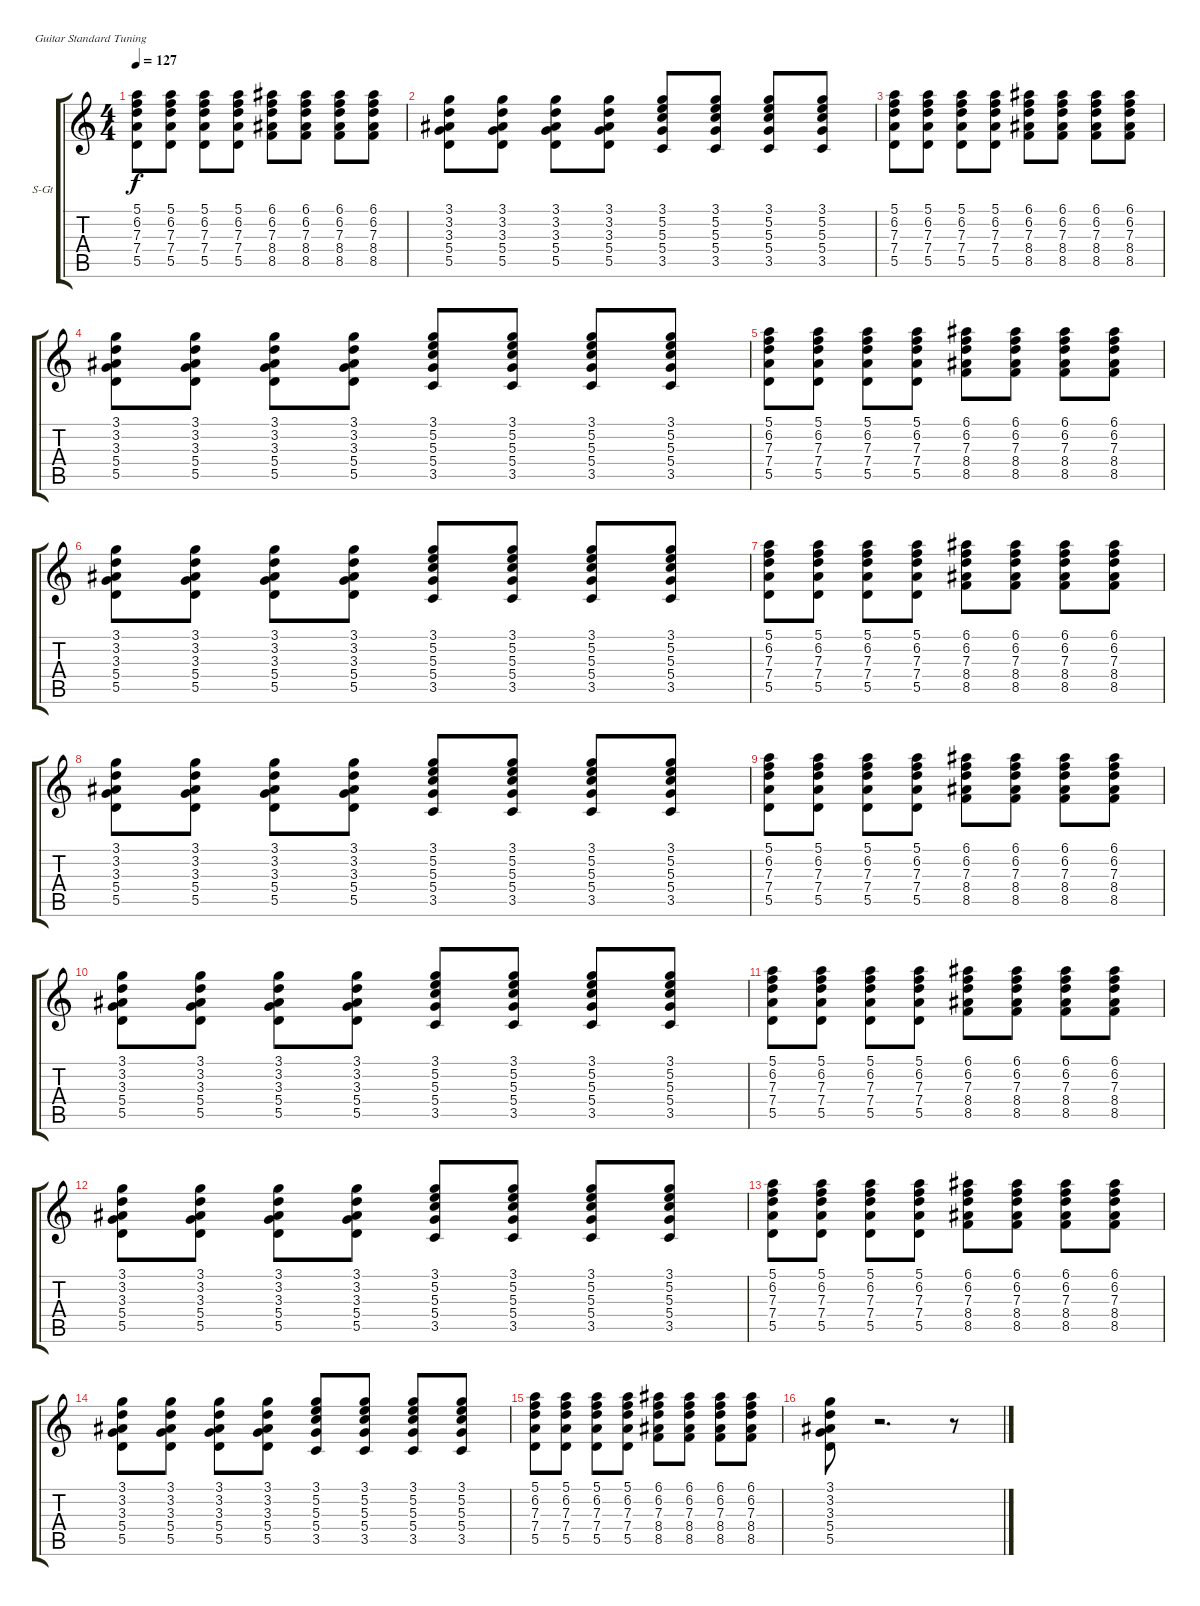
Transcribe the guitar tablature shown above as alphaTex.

\defaultSystemsLayout 4
\bracketExtendMode groupsimilarinstruments
\firstSystemTrackNameOrientation horizontal
\otherSystemsTrackNameOrientation horizontal
\track ("В. Бутусов (Ритм)" "S-Gt") {instrument acousticguitarsteel}
\staff {score tabs}
\tuning (E4 B3 G3 D3 A2 E2)
\ts (4 4)
\tempo 127
\clef g2
\ks c
(5.1 6.2 7.3 7.4 5.5).8{dy f} (5.1 6.2 7.3 7.4 5.5).8 (5.1 6.2 7.3 7.4 5.5).8 (5.1 6.2 7.3 7.4 5.5).8 (6.1 6.2 7.3 8.4 8.5).8 (6.1 6.2 7.3 8.4 8.5).8 (6.1 6.2 7.3 8.4 8.5).8 (6.1 6.2 7.3 8.4 8.5).8 |
(3.1 3.2 3.3 5.4 5.5).8 (3.1 3.2 3.3 5.4 5.5).8 (3.1 3.2 3.3 5.4 5.5).8 (3.1 3.2 3.3 5.4 5.5).8 (3.1 5.2 5.3 5.4 3.5).8 (3.1 5.2 5.3 5.4 3.5).8 (3.1 5.2 5.3 5.4 3.5).8 (3.1 5.2 5.3 5.4 3.5).8 |
(5.1 6.2 7.3 7.4 5.5).8 (5.1 6.2 7.3 7.4 5.5).8 (5.1 6.2 7.3 7.4 5.5).8 (5.1 6.2 7.3 7.4 5.5).8 (6.1 6.2 7.3 8.4 8.5).8 (6.1 6.2 7.3 8.4 8.5).8 (6.1 6.2 7.3 8.4 8.5).8 (6.1 6.2 7.3 8.4 8.5).8 |
(3.1 3.2 3.3 5.4 5.5).8 (3.1 3.2 3.3 5.4 5.5).8 (3.1 3.2 3.3 5.4 5.5).8 (3.1 3.2 3.3 5.4 5.5).8 (3.1 5.2 5.3 5.4 3.5).8 (3.1 5.2 5.3 5.4 3.5).8 (3.1 5.2 5.3 5.4 3.5).8 (3.1 5.2 5.3 5.4 3.5).8 |
(5.1 6.2 7.3 7.4 5.5).8 (5.1 6.2 7.3 7.4 5.5).8 (5.1 6.2 7.3 7.4 5.5).8 (5.1 6.2 7.3 7.4 5.5).8 (6.1 6.2 7.3 8.4 8.5).8 (6.1 6.2 7.3 8.4 8.5).8 (6.1 6.2 7.3 8.4 8.5).8 (6.1 6.2 7.3 8.4 8.5).8 |
(3.1 3.2 3.3 5.4 5.5).8 (3.1 3.2 3.3 5.4 5.5).8 (3.1 3.2 3.3 5.4 5.5).8 (3.1 3.2 3.3 5.4 5.5).8 (3.1 5.2 5.3 5.4 3.5).8 (3.1 5.2 5.3 5.4 3.5).8 (3.1 5.2 5.3 5.4 3.5).8 (3.1 5.2 5.3 5.4 3.5).8 |
(5.1 6.2 7.3 7.4 5.5).8 (5.1 6.2 7.3 7.4 5.5).8 (5.1 6.2 7.3 7.4 5.5).8 (5.1 6.2 7.3 7.4 5.5).8 (6.1 6.2 7.3 8.4 8.5).8 (6.1 6.2 7.3 8.4 8.5).8 (6.1 6.2 7.3 8.4 8.5).8 (6.1 6.2 7.3 8.4 8.5).8 |
(3.1 3.2 3.3 5.4 5.5).8 (3.1 3.2 3.3 5.4 5.5).8 (3.1 3.2 3.3 5.4 5.5).8 (3.1 3.2 3.3 5.4 5.5).8 (3.1 5.2 5.3 5.4 3.5).8 (3.1 5.2 5.3 5.4 3.5).8 (3.1 5.2 5.3 5.4 3.5).8 (3.1 5.2 5.3 5.4 3.5).8 |
(5.1 6.2 7.3 7.4 5.5).8 (5.1 6.2 7.3 7.4 5.5).8 (5.1 6.2 7.3 7.4 5.5).8 (5.1 6.2 7.3 7.4 5.5).8 (6.1 6.2 7.3 8.4 8.5).8 (6.1 6.2 7.3 8.4 8.5).8 (6.1 6.2 7.3 8.4 8.5).8 (6.1 6.2 7.3 8.4 8.5).8 |
(3.1 3.2 3.3 5.4 5.5).8 (3.1 3.2 3.3 5.4 5.5).8 (3.1 3.2 3.3 5.4 5.5).8 (3.1 3.2 3.3 5.4 5.5).8 (3.1 5.2 5.3 5.4 3.5).8 (3.1 5.2 5.3 5.4 3.5).8 (3.1 5.2 5.3 5.4 3.5).8 (3.1 5.2 5.3 5.4 3.5).8 |
(5.1 6.2 7.3 7.4 5.5).8 (5.1 6.2 7.3 7.4 5.5).8 (5.1 6.2 7.3 7.4 5.5).8 (5.1 6.2 7.3 7.4 5.5).8 (6.1 6.2 7.3 8.4 8.5).8 (6.1 6.2 7.3 8.4 8.5).8 (6.1 6.2 7.3 8.4 8.5).8 (6.1 6.2 7.3 8.4 8.5).8 |
(3.1 3.2 3.3 5.4 5.5).8 (3.1 3.2 3.3 5.4 5.5).8 (3.1 3.2 3.3 5.4 5.5).8 (3.1 3.2 3.3 5.4 5.5).8 (3.1 5.2 5.3 5.4 3.5).8 (3.1 5.2 5.3 5.4 3.5).8 (3.1 5.2 5.3 5.4 3.5).8 (3.1 5.2 5.3 5.4 3.5).8 |
(5.1 6.2 7.3 7.4 5.5).8 (5.1 6.2 7.3 7.4 5.5).8 (5.1 6.2 7.3 7.4 5.5).8 (5.1 6.2 7.3 7.4 5.5).8 (6.1 6.2 7.3 8.4 8.5).8 (6.1 6.2 7.3 8.4 8.5).8 (6.1 6.2 7.3 8.4 8.5).8 (6.1 6.2 7.3 8.4 8.5).8 |
(3.1 3.2 3.3 5.4 5.5).8 (3.1 3.2 3.3 5.4 5.5).8 (3.1 3.2 3.3 5.4 5.5).8 (3.1 3.2 3.3 5.4 5.5).8 (3.1 5.2 5.3 5.4 3.5).8 (3.1 5.2 5.3 5.4 3.5).8 (3.1 5.2 5.3 5.4 3.5).8 (3.1 5.2 5.3 5.4 3.5).8 |
(5.1 6.2 7.3 7.4 5.5).8 (5.1 6.2 7.3 7.4 5.5).8 (5.1 6.2 7.3 7.4 5.5).8 (5.1 6.2 7.3 7.4 5.5).8 (6.1 6.2 7.3 8.4 8.5).8 (6.1 6.2 7.3 8.4 8.5).8 (6.1 6.2 7.3 8.4 8.5).8 (6.1 6.2 7.3 8.4 8.5).8 |
(3.1 3.2 3.3 5.4 5.5).8 r.2{d} r.8
